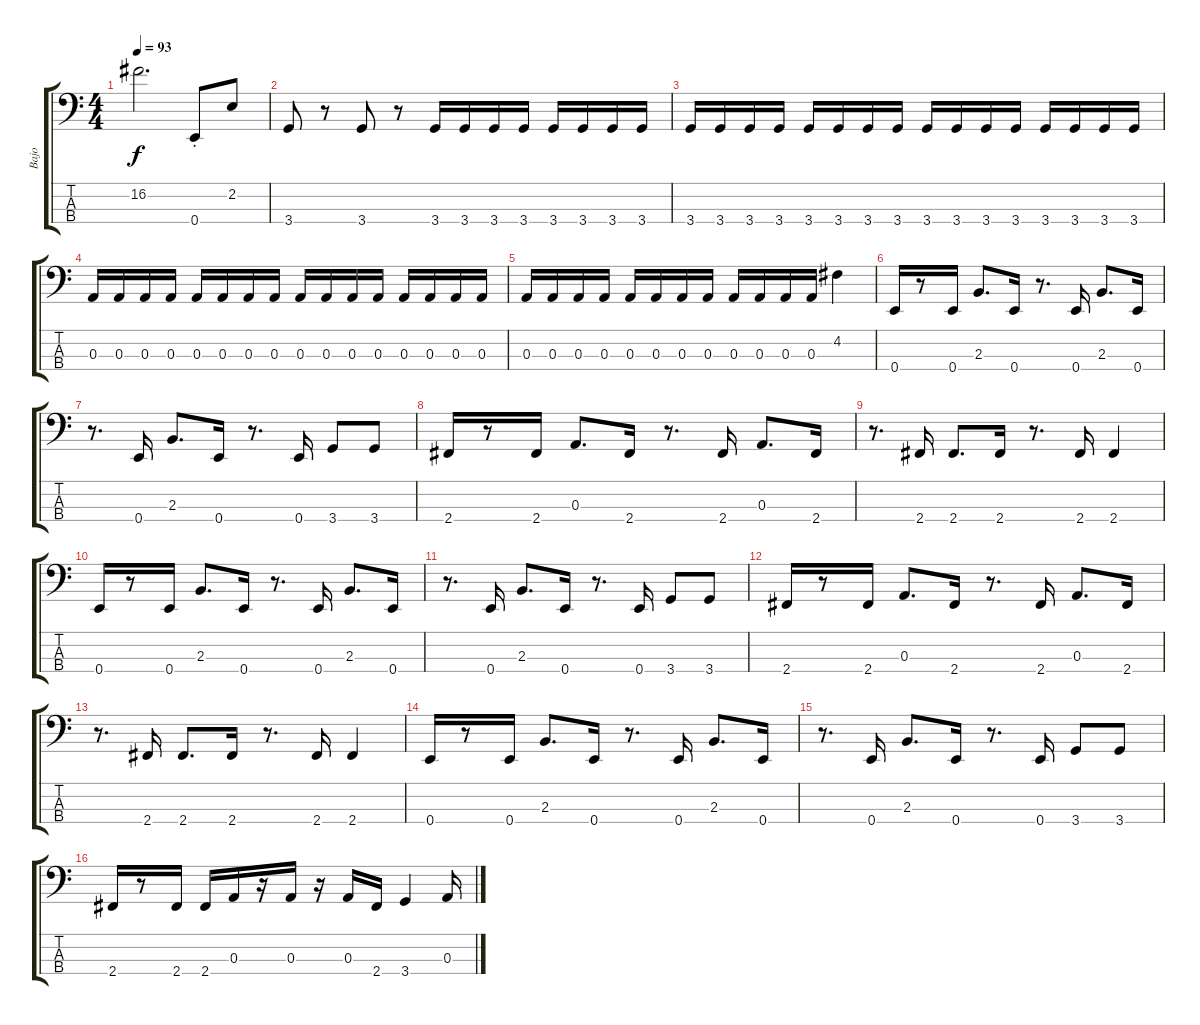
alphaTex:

\track ("Bajo" "Bajo") {instrument electricbassfinger}
\staff {score tabs}
\tuning (G2 D2 A1 E1) {hide}
\ts (4 4)
\tempo 93
\clef f4
\ks c
16.2.2{d dy f} 0.4{st}.8 2.2.8 |
3.4.8 r.8 3.4.8 r.8 3.4.16 3.4.16 3.4.16 3.4.16 3.4.16 3.4.16 3.4.16 3.4.16 |
3.4.16 3.4.16 3.4.16 3.4.16 3.4.16 3.4.16 3.4.16 3.4.16 3.4.16 3.4.16 3.4.16 3.4.16 3.4.16 3.4.16 3.4.16 3.4.16 |
0.3.16 0.3.16 0.3.16 0.3.16 0.3.16 0.3.16 0.3.16 0.3.16 0.3.16 0.3.16 0.3.16 0.3.16 0.3.16 0.3.16 0.3.16 0.3.16 |
0.3.16 0.3.16 0.3.16 0.3.16 0.3.16 0.3.16 0.3.16 0.3.16 0.3.16 0.3.16 0.3.16 0.3.16 4.2.4 |
0.4.16 r.8 0.4.16 2.3.8{d} 0.4.16 r.8{d} 0.4.16 2.3.8{d} 0.4.16 |
r.8{d} 0.4.16 2.3.8{d} 0.4.16 r.8{d} 0.4.16 3.4.8 3.4.8 |
2.4.16 r.8 2.4.16 0.3.8{d} 2.4.16 r.8{d} 2.4.16 0.3.8{d} 2.4.16 |
r.8{d} 2.4.16 2.4.8{d} 2.4.16 r.8{d} 2.4.16 2.4.4 |
0.4.16 r.8 0.4.16 2.3.8{d} 0.4.16 r.8{d} 0.4.16 2.3.8{d} 0.4.16 |
r.8{d} 0.4.16 2.3.8{d} 0.4.16 r.8{d} 0.4.16 3.4.8 3.4.8 |
2.4.16 r.8 2.4.16 0.3.8{d} 2.4.16 r.8{d} 2.4.16 0.3.8{d} 2.4.16 |
r.8{d} 2.4.16 2.4.8{d} 2.4.16 r.8{d} 2.4.16 2.4.4 |
0.4.16 r.8 0.4.16 2.3.8{d} 0.4.16 r.8{d} 0.4.16 2.3.8{d} 0.4.16 |
r.8{d} 0.4.16 2.3.8{d} 0.4.16 r.8{d} 0.4.16 3.4.8 3.4.8 |
2.4.16 r.8 2.4.16 2.4.16 0.3.16 r.16 0.3.16 r.16 0.3.16 2.4.16 3.4.4 0.3.16
